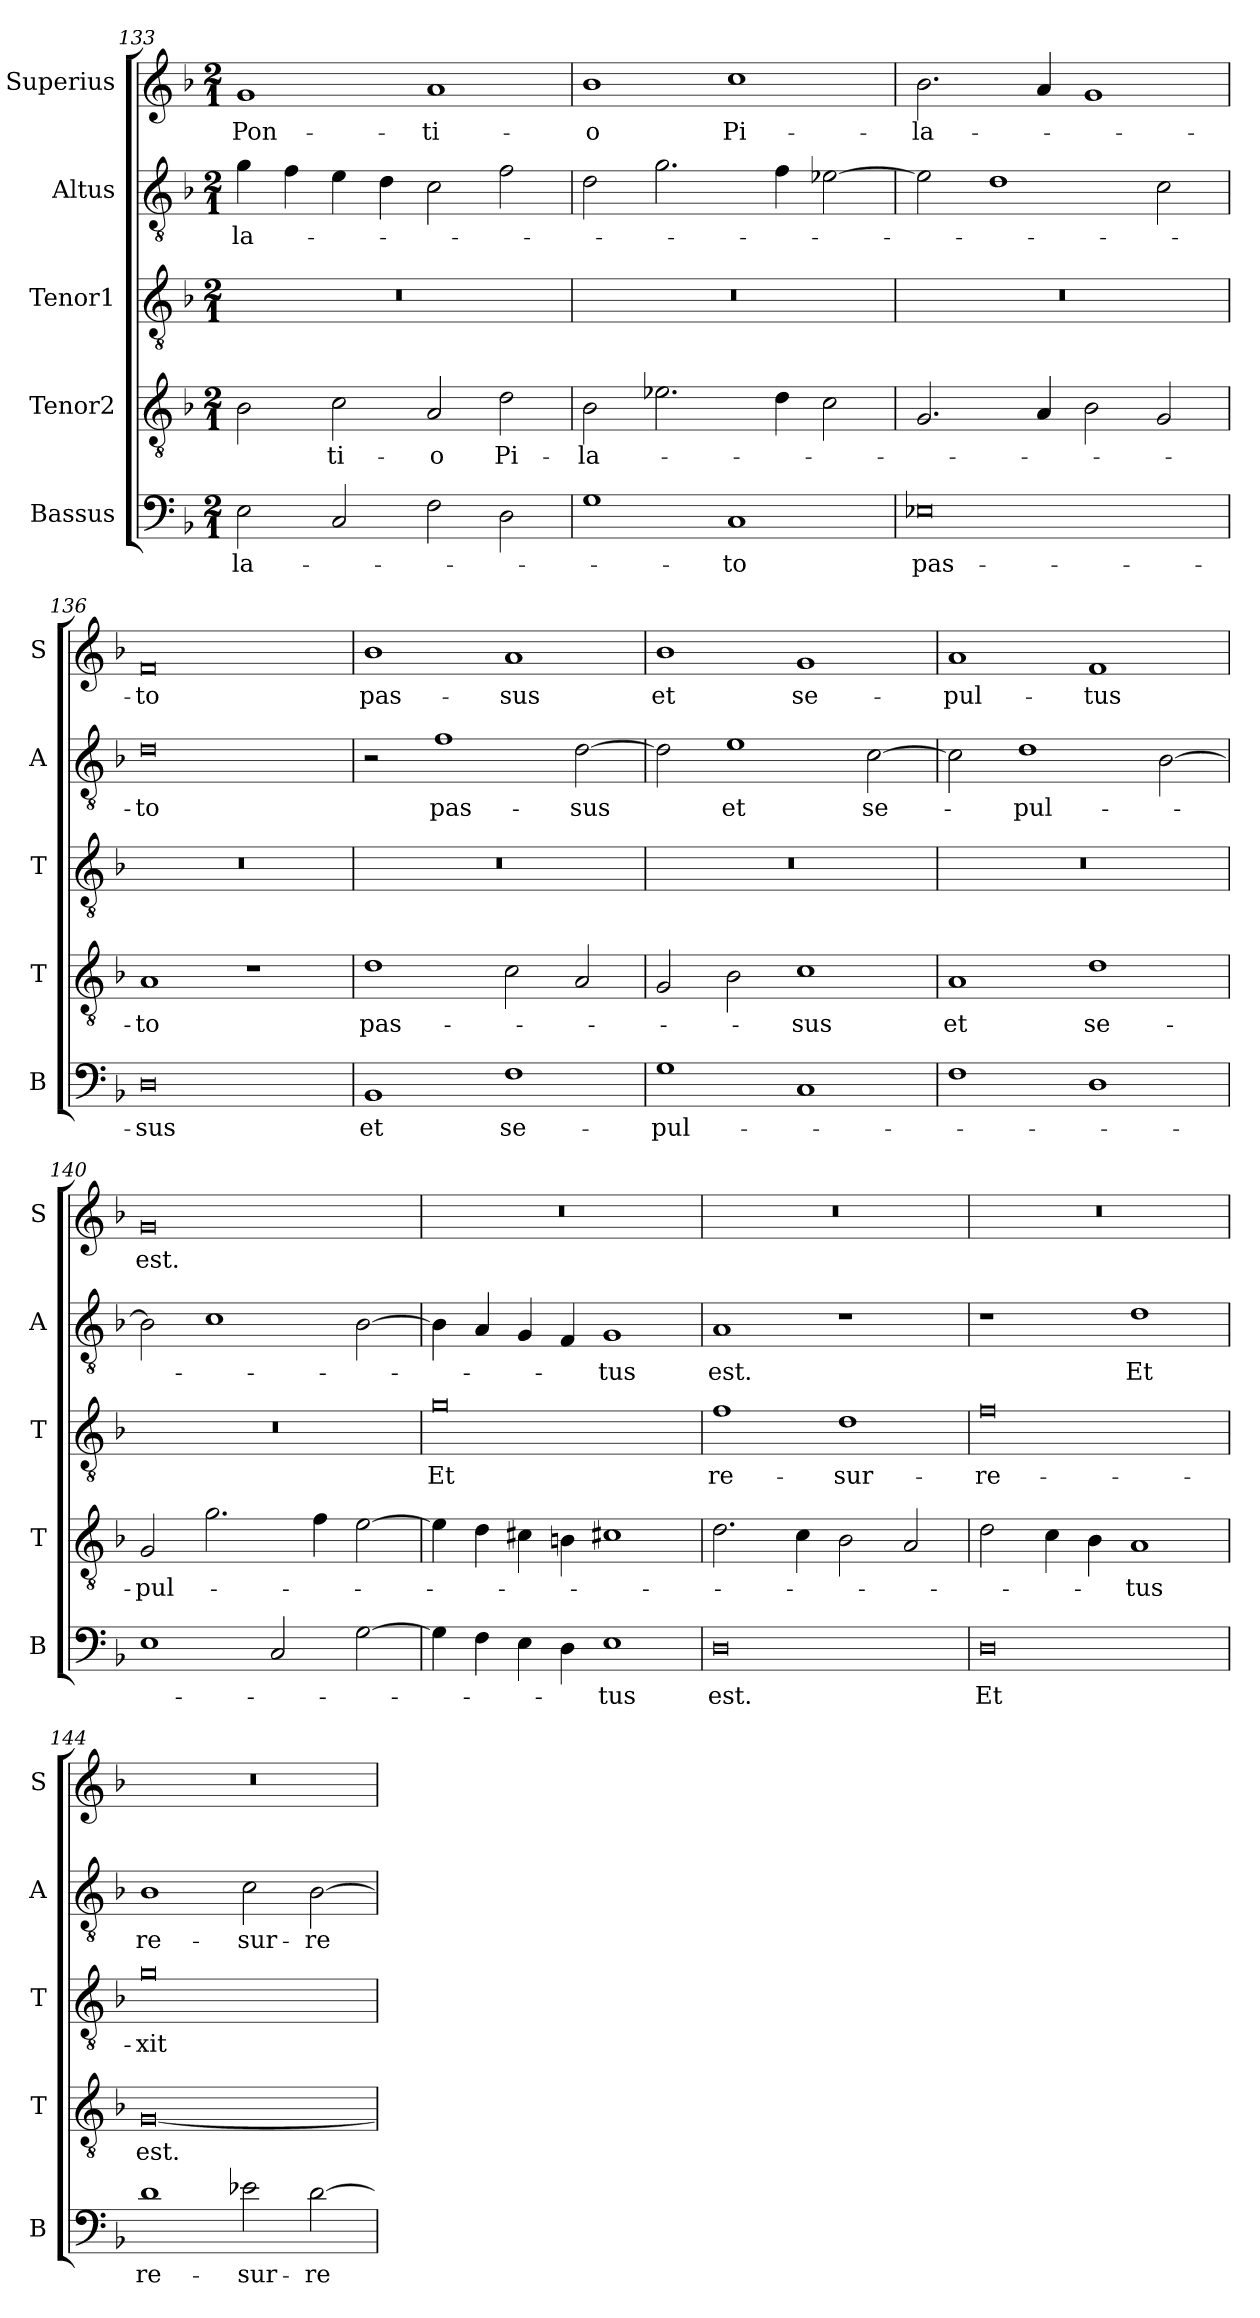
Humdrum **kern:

**kern	**text	**kern	**text	**kern	**text	**kern	**text	**kern	**text
*part5	*part5	*part4	*part4	*part3	*part3	*part2	*part2	*part1	*part1
*staff5	*staff5	*staff4	*staff4	*staff3	*staff3	*staff2	*staff2	*staff1	*staff1
*I"Bassus	*	*I"Tenor2	*	*I"Tenor1	*	*I"Altus	*	*I"Superius	*
*I'B	*	*I'T	*	*I'T	*	*I'A	*	*I'S	*
*clefF4	*	*clefGv2	*	*clefGv2	*	*clefGv2	*	*clefG2	*
*k[b-]	*	*k[b-]	*	*k[b-]	*	*k[b-]	*	*k[b-]	*
*M2/1	*	*M2/1	*	*M2/1	*	*M2/1	*	*M2/1	*
=133	=133	=133	=133	=133	=133	=133	=133	=133	=133
2E\	-la-	2B-\	.	0r	.	4g\	-la-	1g	Pon-
.	.	.	.	.	.	4f\	.	.	.
2C/	.	2c\	-ti-	.	.	4e\	.	.	.
.	.	.	.	.	.	4d\	.	.	.
2F\	.	2A/	-o	.	.	2c\	.	1a	-ti-
2D\	.	2d\	Pi-	.	.	2f\	.	.	.
=134	=134	=134	=134	=134	=134	=134	=134	=134	=134
1G	.	2B-\	-la-	0r	.	2d\	.	1b-	-o
.	.	2.e-X\	.	.	.	2.g\	.	.	.
1C	-to	.	.	.	.	.	.	1cc	Pi-
.	.	4d\	.	.	.	4f\	.	.	.
.	.	2c\	.	.	.	[2e-X\	.	.	.
=135	=135	=135	=135	=135	=135	=135	=135	=135	=135
0E-X	pas-	2.G/	.	0r	.	2e-\]	.	2.b-\	-la-
.	.	.	.	.	.	1d	.	.	.
.	.	4A/	.	.	.	.	.	4a/	.
.	.	2B-\	.	.	.	.	.	1g	.
.	.	2G/	.	.	.	2c\	.	.	.
=136	=136	=136	=136	=136	=136	=136	=136	=136	=136
0D	-sus	1A	-to	0r	.	0d	-to	0f	-to
.	.	1r	.	.	.	.	.	.	.
=137	=137	=137	=137	=137	=137	=137	=137	=137	=137
1BB-	et	1d	pas-	0r	.	2r	.	1b-	pas-
.	.	.	.	.	.	1f	pas-	.	.
1F	se-	2c\	.	.	.	.	.	1a	-sus
.	.	2A/	.	.	.	[2d\	-sus	.	.
=138	=138	=138	=138	=138	=138	=138	=138	=138	=138
1G	-pul-	2G/	.	0r	.	2d\]	.	1b-	et
.	.	2B-\	.	.	.	1e	et	.	.
1C	.	1c	-sus	.	.	.	.	1g	se-
.	.	.	.	.	.	[2c\	se-	.	.
=139	=139	=139	=139	=139	=139	=139	=139	=139	=139
1F	.	1A	et	0r	.	2c\]	.	1a	-pul-
.	.	.	.	.	.	1d	-pul-	.	.
1D	.	1d	se-	.	.	.	.	1f	-tus
.	.	.	.	.	.	[2B-\	.	.	.
=140	=140	=140	=140	=140	=140	=140	=140	=140	=140
1E	.	2G/	-pul-	0r	.	2B-\]	.	0g	est.
.	.	2.g\	.	.	.	1c	.	.	.
2C/	.	.	.	.	.	.	.	.	.
.	.	4f\	.	.	.	.	.	.	.
[2G\	.	[2e\	.	.	.	[2B-\	.	.	.
=141	=141	=141	=141	=141	=141	=141	=141	=141	=141
4G\]	.	4e\]	.	0g	Et	4B-\]	.	0r	.
4F\	.	4d\	.	.	.	4A/	.	.	.
4E\	.	4c#X\	.	.	.	4G/	.	.	.
4D\	.	4Bn\	.	.	.	4F/	.	.	.
1E	-tus	1c#X	.	.	.	1G	-tus	.	.
=142	=142	=142	=142	=142	=142	=142	=142	=142	=142
0D	est.	2.d\	.	1f	re-	1A	est.	0r	.
.	.	4c\	.	.	.	.	.	.	.
.	.	2B-\	.	1d	-sur-	1r	.	.	.
.	.	2A/	.	.	.	.	.	.	.
=143	=143	=143	=143	=143	=143	=143	=143	=143	=143
0D	Et	2d\	.	0f	-re-	1r	.	0r	.
.	.	4c\	.	.	.	.	.	.	.
.	.	4B-\	.	.	.	.	.	.	.
.	.	1A	-tus	.	.	1d	Et	.	.
=144	=144	=144	=144	=144	=144	=144	=144	=144	=144
1d	re-	[0G	est.	0g	-xit	1B-	re-	0r	.
2e-X\	-sur-	.	.	.	.	2c\	-sur-	.	.
[2d\	-re-	.	.	.	.	[2B-\	-re-	.	.
=	=	=	=	=	=	=	=	=	=
*-	*-	*-	*-	*-	*-	*-	*-	*-	*-
